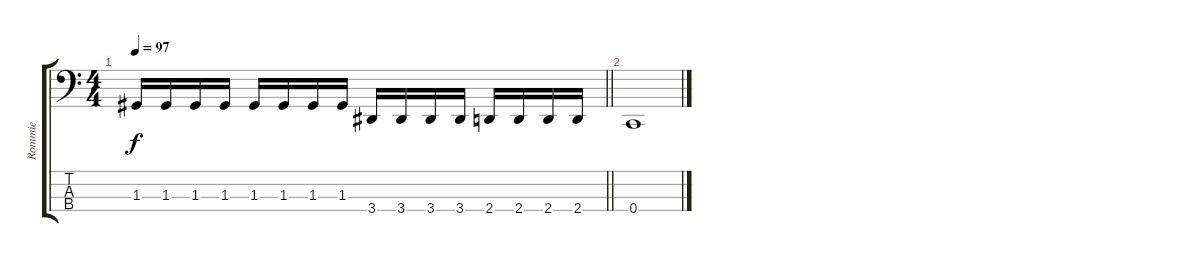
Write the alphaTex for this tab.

\track ("Rommie" "Rommie") {instrument electricbassfinger}
\staff {score tabs}
\tuning (F2 C2 G1 C1) {hide}
\ts (4 4)
\tempo 97
\clef f4
\barLineRight lightlight
\ks c
1.3.16{dy f} 1.3.16 1.3.16 1.3.16 1.3.16 1.3.16 1.3.16 1.3.16 3.4.16 3.4.16 3.4.16 3.4.16 2.4.16 2.4.16 2.4.16 2.4.16 |
0.4.1
